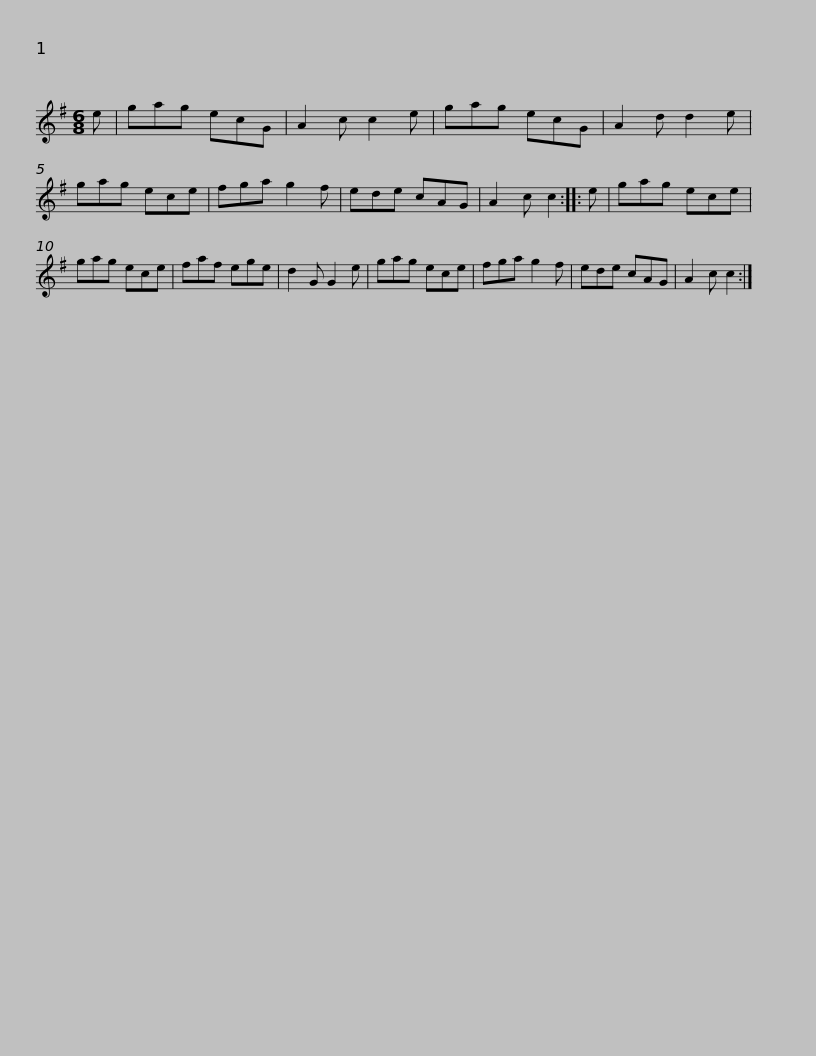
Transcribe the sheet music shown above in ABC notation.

X:1
L:1/8
M:6/8
I:linebreak $
K:G
V:1 treble
V:1
 e | gag ecG | A2 c c2 e | gag ecG | A2 d d2 e | %5
 gag ece | fga g2 f | ede cAG | A2 c c2 ::$ e | %10
 gag ece | gag ece | faf ege | d2 G G2 e | gag ece | %15
 fga g2 f | ede cAG |$ A2 c c2 :| %18
